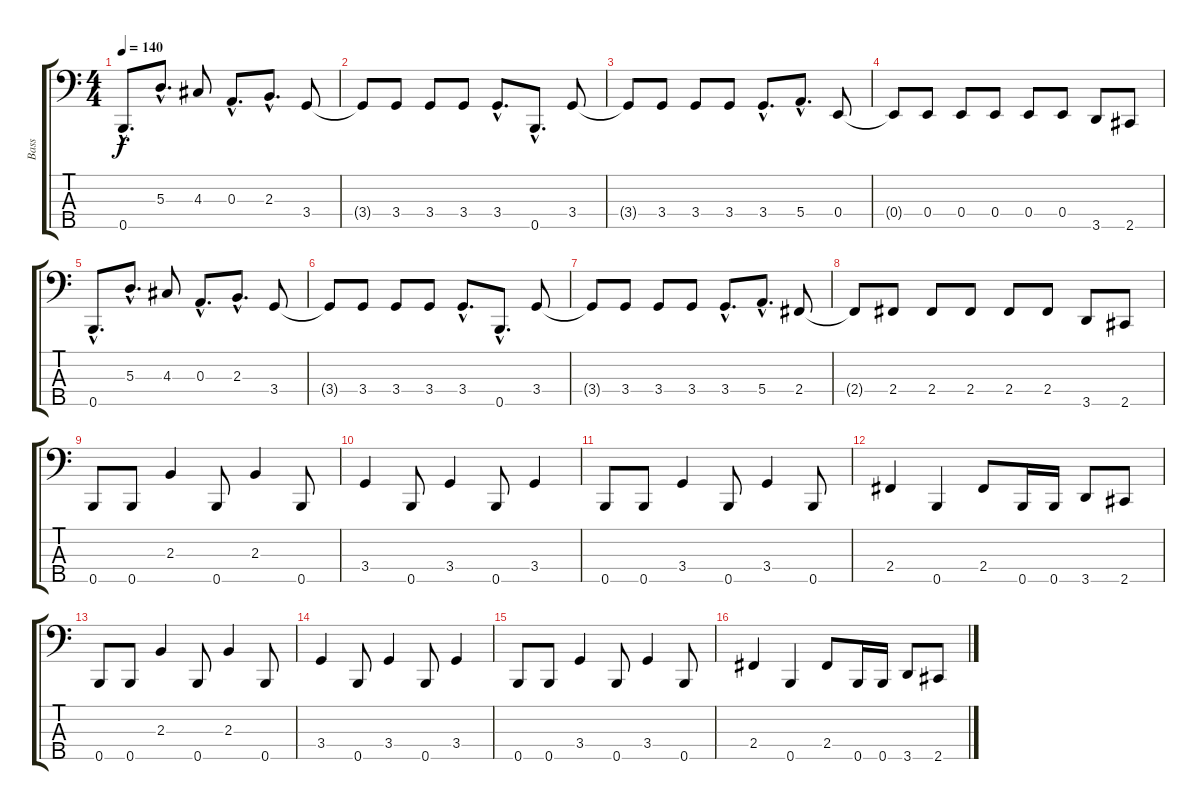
\track ("Bass" "Bass") {instrument electricbasspick}
\staff {score tabs}
\tuning (G2 D2 A1 E1 B0) {hide}
\ts (4 4)
\tempo 140
\clef f4
\ks c
0.5{hac}.8{d dy f} 5.3{hac}.8{d} 4.3.8 0.3{hac}.8{d} 2.3{hac}.8{d} 3.4.8 |
3.4{t}.8 3.4.8 3.4.8 3.4.8 3.4{hac}.8{d} 0.5{hac}.8{d} 3.4.8 |
3.4{t}.8 3.4.8 3.4.8 3.4.8 3.4{hac}.8{d} 5.4{hac}.8{d} 0.4.8 |
0.4{t}.8 0.4.8 0.4.8 0.4.8 0.4.8 0.4.8 3.5.8 2.5.8 |
0.5{hac}.8{d} 5.3{hac}.8{d} 4.3.8 0.3{hac}.8{d} 2.3{hac}.8{d} 3.4.8 |
3.4{t}.8 3.4.8 3.4.8 3.4.8 3.4{hac}.8{d} 0.5{hac}.8{d} 3.4.8 |
3.4{t}.8 3.4.8 3.4.8 3.4.8 3.4{hac}.8{d} 5.4{hac}.8{d} 2.4.8 |
2.4{t}.8 2.4.8 2.4.8 2.4.8 2.4.8 2.4.8 3.5.8 2.5.8 |
0.5.8 0.5.8 2.3.4 0.5.8 2.3.4 0.5.8 |
3.4.4 0.5.8 3.4.4 0.5.8 3.4.4 |
0.5.8 0.5.8 3.4.4 0.5.8 3.4.4 0.5.8 |
2.4.4 0.5.4 2.4.8 0.5.16 0.5.16 3.5.8 2.5.8 |
0.5.8 0.5.8 2.3.4 0.5.8 2.3.4 0.5.8 |
3.4.4 0.5.8 3.4.4 0.5.8 3.4.4 |
0.5.8 0.5.8 3.4.4 0.5.8 3.4.4 0.5.8 |
2.4.4 0.5.4 2.4.8 0.5.16 0.5.16 3.5.8 2.5.8
